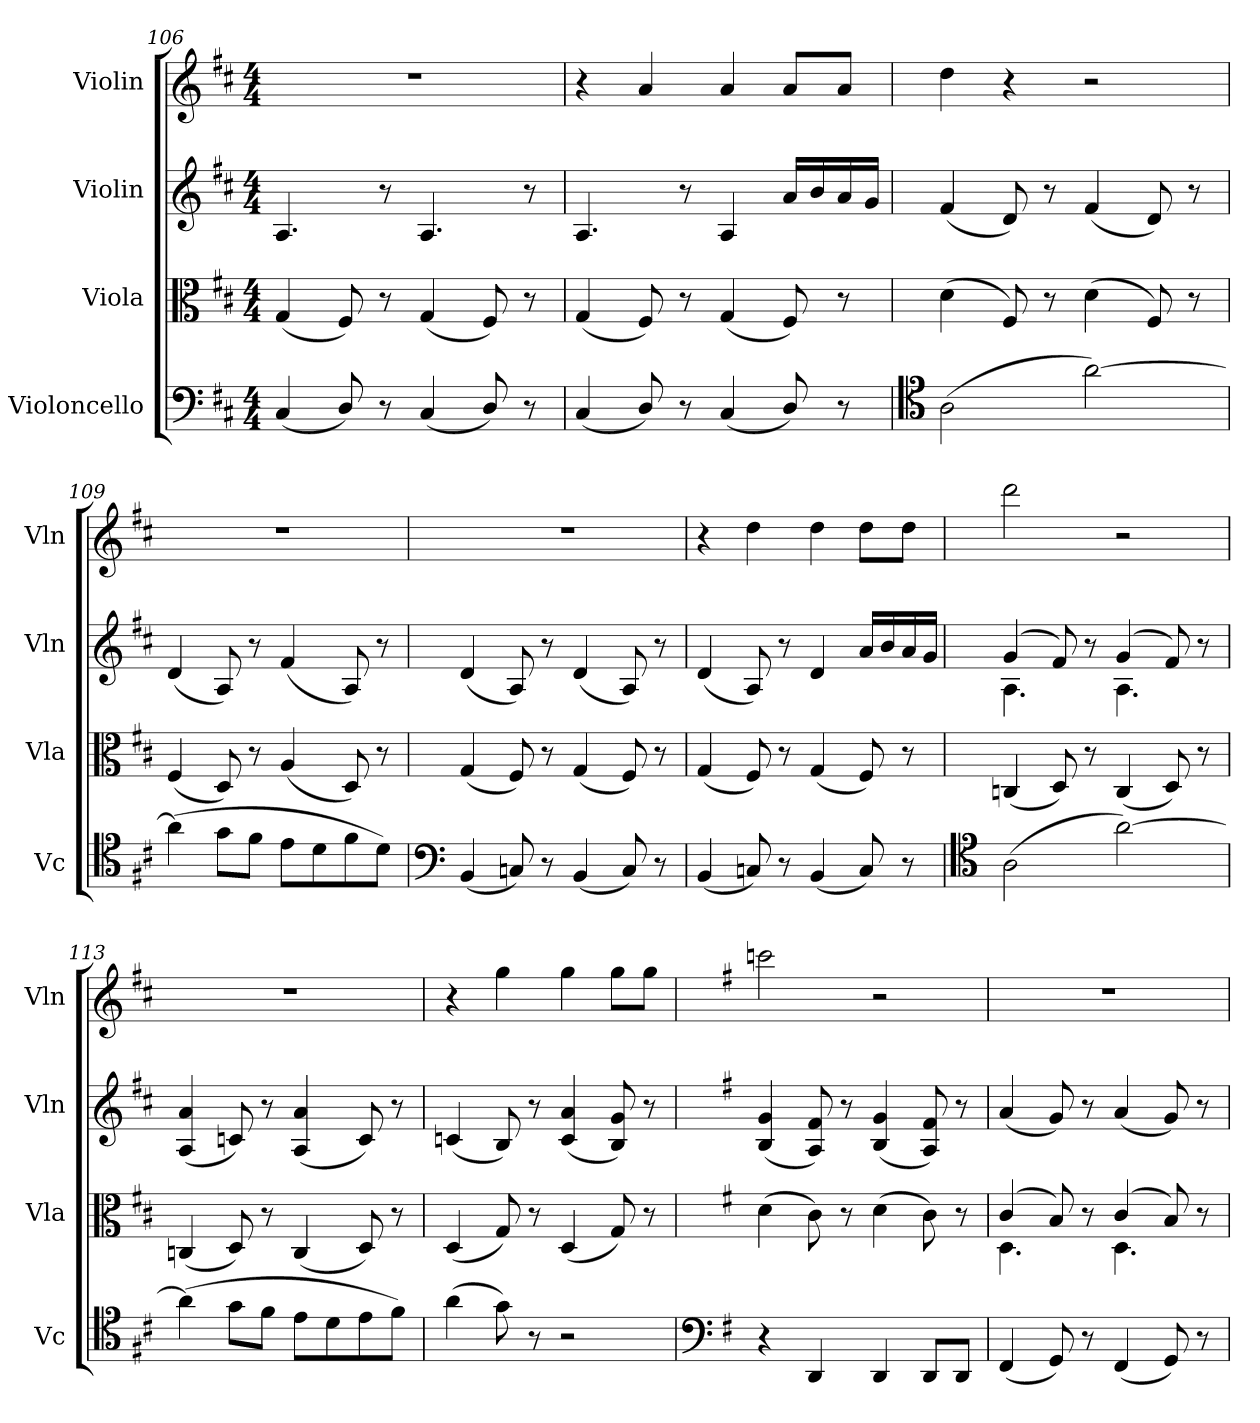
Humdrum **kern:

**kern	**kern	**kern	**kern
*part4	*part3	*part2	*part1
*staff4	*staff3	*staff2	*staff1
*I"Violoncello	*I"Viola	*I"Violin	*I"Violin
*I'Vc	*I'Vla	*I'Vln	*I'Vln
*clefF4	*clefC3	*clefG2	*clefG2
*k[f#c#]	*k[f#c#]	*k[f#c#]	*k[f#c#]
*M4/4	*M4/4	*M4/4	*M4/4
*MM120	*MM120	*MM120	*MM120
=106	=106	=106	=106
(4C#/	(4G/	4.A/	1r
8D/)	8F#/)	.	.
8r	8r	8r	.
(4C#/	(4G/	4.A/	.
8D/)	8F#/)	.	.
8r	8r	8r	.
=107	=107	=107	=107
(4C#/	(4G/	4.A/	4r
8D/)	8F#/)	.	4a/
8r	8r	8r	.
(4C#/	(4G/	4A/	4a/
8D/)	8F#/)	16a/LL	8a/L
.	.	16b/	.
8r	8r	16a/	8a/J
.	.	16g/JJ	.
=108	=108	=108	=108
*clefC4	*	*	*
(2A\	(4d\	(4f#/	4dd\
.	8F#/)	8d/)	4r
.	8r	8r	.
[2a\)	(4d\	(4f#/	2r
.	8F#/)	8d/)	.
.	8r	8r	.
=109	=109	=109	=109
(4a\]	(4F#/	(4d/	1r
8g\L	8D/)	8A/)	.
8f#\J	8r	8r	.
8e\L	(4A/	(4f#/	.
8d\	.	.	.
8f#\	8D/)	8A/)	.
8d\J)	8r	8r	.
=110	=110	=110	=110
*clefF4	*	*	*
(4BB/	(4G/	(4d/	1r
8Cn/)	8F#/)	8A/)	.
8r	8r	8r	.
(4BB/	(4G/	(4d/	.
8C/)	8F#/)	8A/)	.
8r	8r	8r	.
=111	=111	=111	=111
(4BB/	(4G/	(4d/	4r
8Cn/)	8F#/)	8A/)	4dd\
8r	8r	8r	.
(4BB/	(4G/	4d/	4dd\
8C/)	8F#/)	16a/LL	8dd\L
.	.	16b/	.
8r	8r	16a/	8dd\J
.	.	16g/JJ	.
=112	=112	=112	=112
*clefC4	*	*	*
*	*	*^	*
(2A\	(4Cn/	(4g/	4.A\	2ddd\
.	8D/)	8f#/)	.	.
.	8r	8r	8ryy	.
[2a\)	(4C/	(4g/	4.A\	2r
.	8D/)	8f#/)	.	.
.	8r	8r	8ryy	.
*	*	*v	*v	*
=113	=113	=113	=113
(4a\]	(4Cn/	(4A/ 4a/	1r
8g\L	8D/)	8cn/)	.
8f#\J	8r	8r	.
8e\L	(4C/	(4A/ 4a/	.
8d\	.	.	.
8e\	8D/)	8c/)	.
8f#\J)	8r	8r	.
=114	=114	=114	=114
(4a\	(4D/	(4cn/	4r
8g\)	8G/)	8B/)	4gg\
8r	8r	8r	.
2r	(4D/	(4c/ 4a/	4gg\
.	8G/)	8B/ 8g/)	8gg\L
.	8r	8r	8gg\J
=115	=115	=115	=115
*clefF4	*	*	*
*k[f#]	*k[f#]	*k[f#]	*k[f#]
4r	(4d\	(4B/ 4g/	2cccn\
4DD/	8c\)	8A/ 8f#/)	.
.	8r	8r	.
4DD/	(4d\	(4B/ 4g/	2r
8DD/L	8c\)	8A/ 8f#/)	.
8DD/J	8r	8r	.
=116	=116	=116	=116
*	*^	*	*
(4FF#/	(4c/	4.D\	(4a/	1r
8GG/)	8B/)	.	8g/)	.
8r	8r	8ryy	8r	.
(4FF#/	(4c/	4.D\	(4a/	.
8GG/)	8B/)	.	8g/)	.
8r	8r	8ryy	8r	.
*	*v	*v	*	*
=	=	=	=
*-	*-	*-	*-
